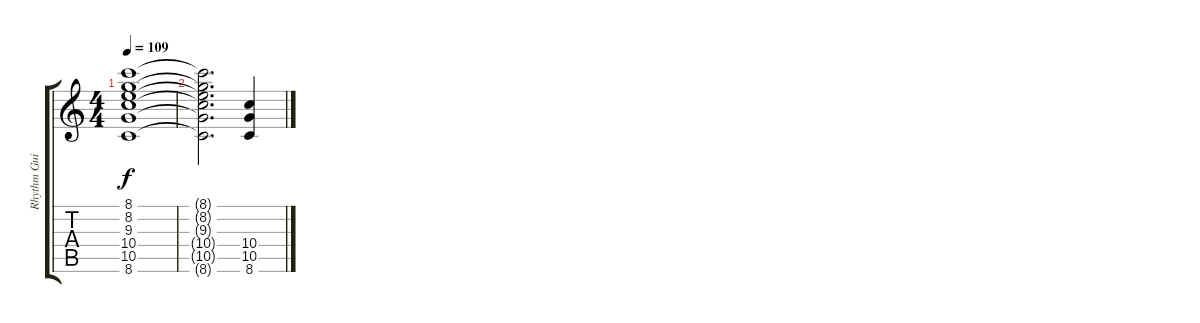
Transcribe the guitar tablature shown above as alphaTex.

\track ("Rhythm Guitar" "Rhythm Gui") {instrument overdrivenguitar}
\staff {score tabs}
\tuning (E4 B3 G3 D3 A2 E2) {hide}
\ts (4 4)
\tempo 109
\clef g2
\ks c
(8.1 8.2 9.3 10.4 10.5 8.6).1{dy f} |
(8.1{t} 8.2{t} 9.3{t} 10.4{t} 10.5{t} 8.6{t}).2{d} (10.4 10.5 8.6).4
